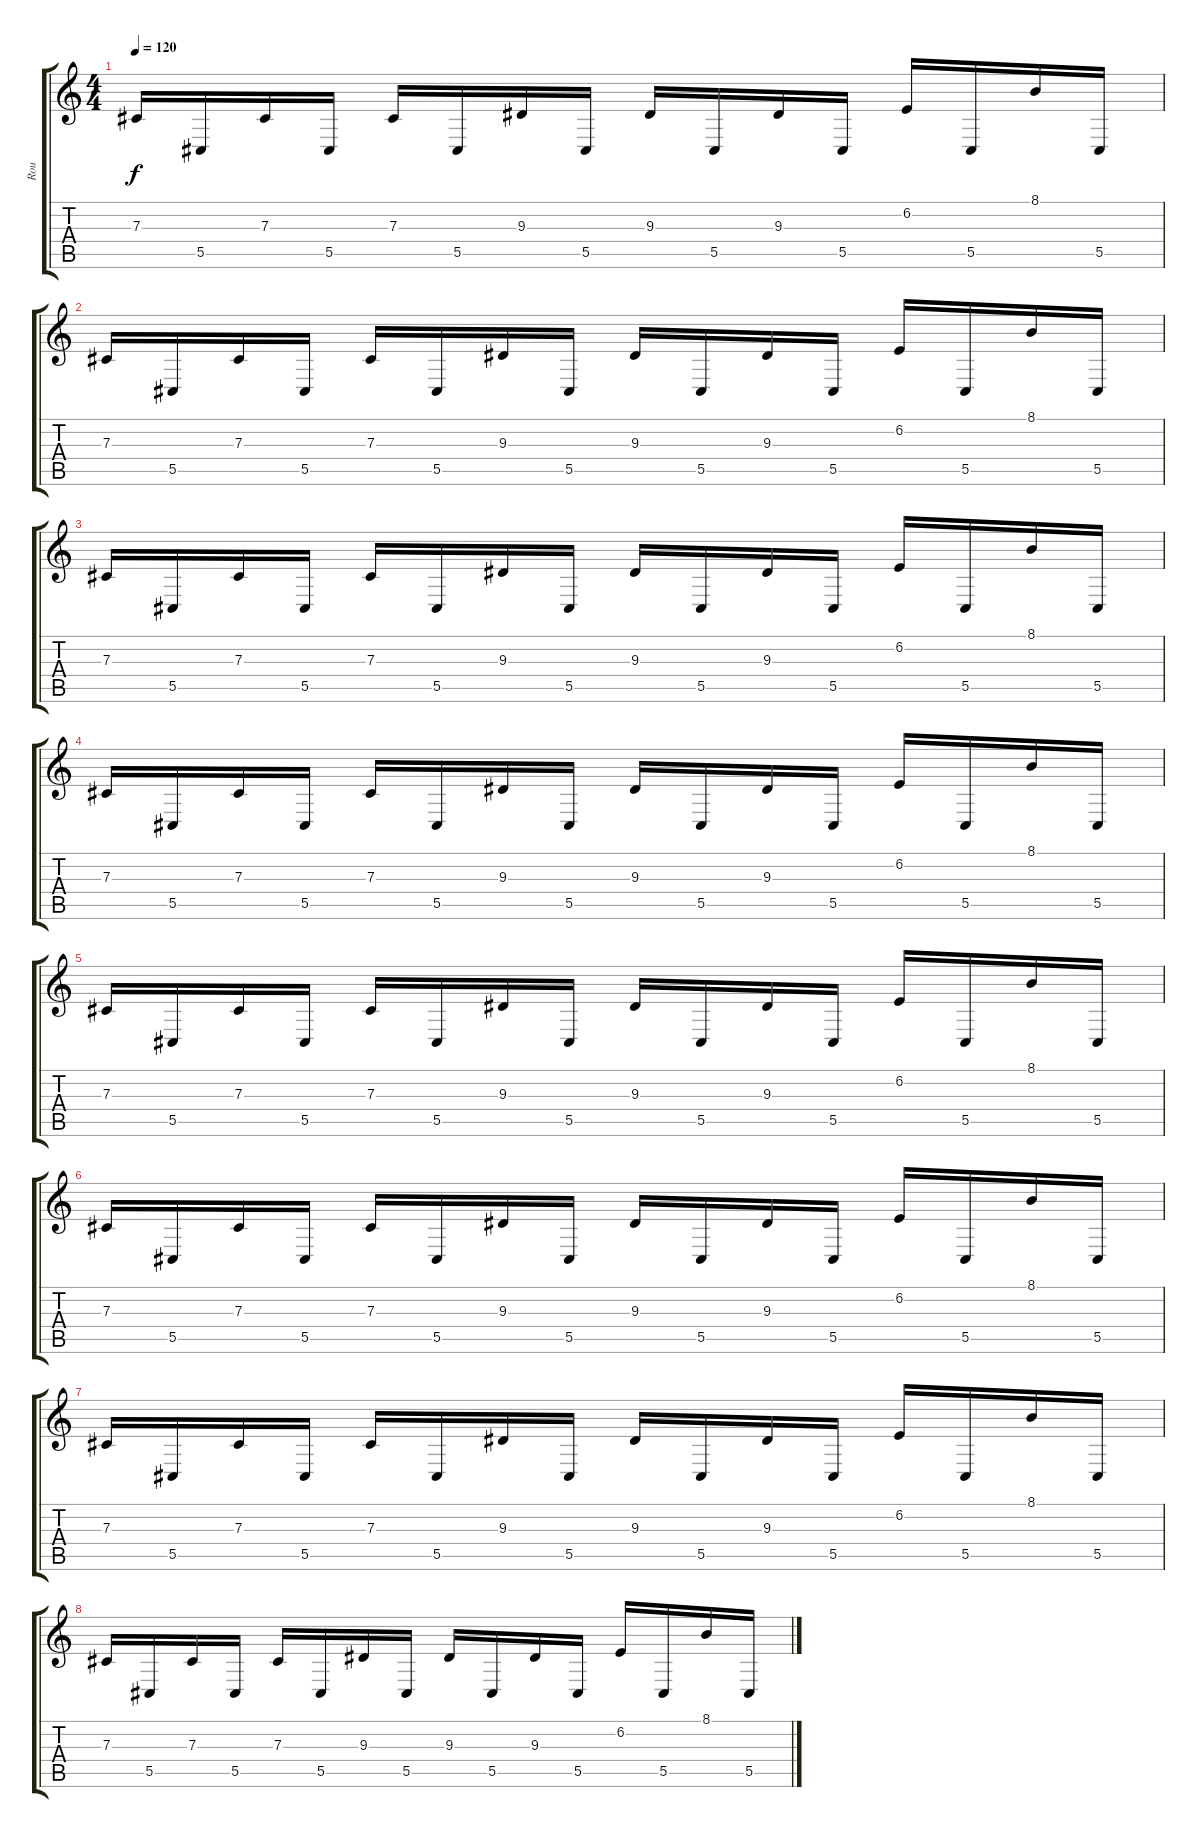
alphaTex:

\track ("Rou" "Rou") {instrument lead1square}
\staff {score tabs}
\tuning (Eb4 Bb3 Gb3 Db3 Ab2 Db2) {hide}
\ts (4 4)
\tempo 120
\clef g2
\ks c
7.3.16{dy f} 5.5.16 7.3.16 5.5.16 7.3.16 5.5.16 9.3.16 5.5.16 9.3.16 5.5.16 9.3.16 5.5.16 6.2.16 5.5.16 8.1.16 5.5.16 |
7.3.16 5.5.16 7.3.16 5.5.16 7.3.16 5.5.16 9.3.16 5.5.16 9.3.16 5.5.16 9.3.16 5.5.16 6.2.16 5.5.16 8.1.16 5.5.16 |
7.3.16 5.5.16 7.3.16 5.5.16 7.3.16 5.5.16 9.3.16 5.5.16 9.3.16 5.5.16 9.3.16 5.5.16 6.2.16 5.5.16 8.1.16 5.5.16 |
7.3.16 5.5.16 7.3.16 5.5.16 7.3.16 5.5.16 9.3.16 5.5.16 9.3.16 5.5.16 9.3.16 5.5.16 6.2.16 5.5.16 8.1.16 5.5.16 |
7.3.16 5.5.16 7.3.16 5.5.16 7.3.16 5.5.16 9.3.16 5.5.16 9.3.16 5.5.16 9.3.16 5.5.16 6.2.16 5.5.16 8.1.16 5.5.16 |
7.3.16 5.5.16 7.3.16 5.5.16 7.3.16 5.5.16 9.3.16 5.5.16 9.3.16 5.5.16 9.3.16 5.5.16 6.2.16 5.5.16 8.1.16 5.5.16 |
7.3.16 5.5.16 7.3.16 5.5.16 7.3.16 5.5.16 9.3.16 5.5.16 9.3.16 5.5.16 9.3.16 5.5.16 6.2.16 5.5.16 8.1.16 5.5.16 |
7.3.16 5.5.16 7.3.16 5.5.16 7.3.16 5.5.16 9.3.16 5.5.16 9.3.16 5.5.16 9.3.16 5.5.16 6.2.16 5.5.16 8.1.16 5.5.16
